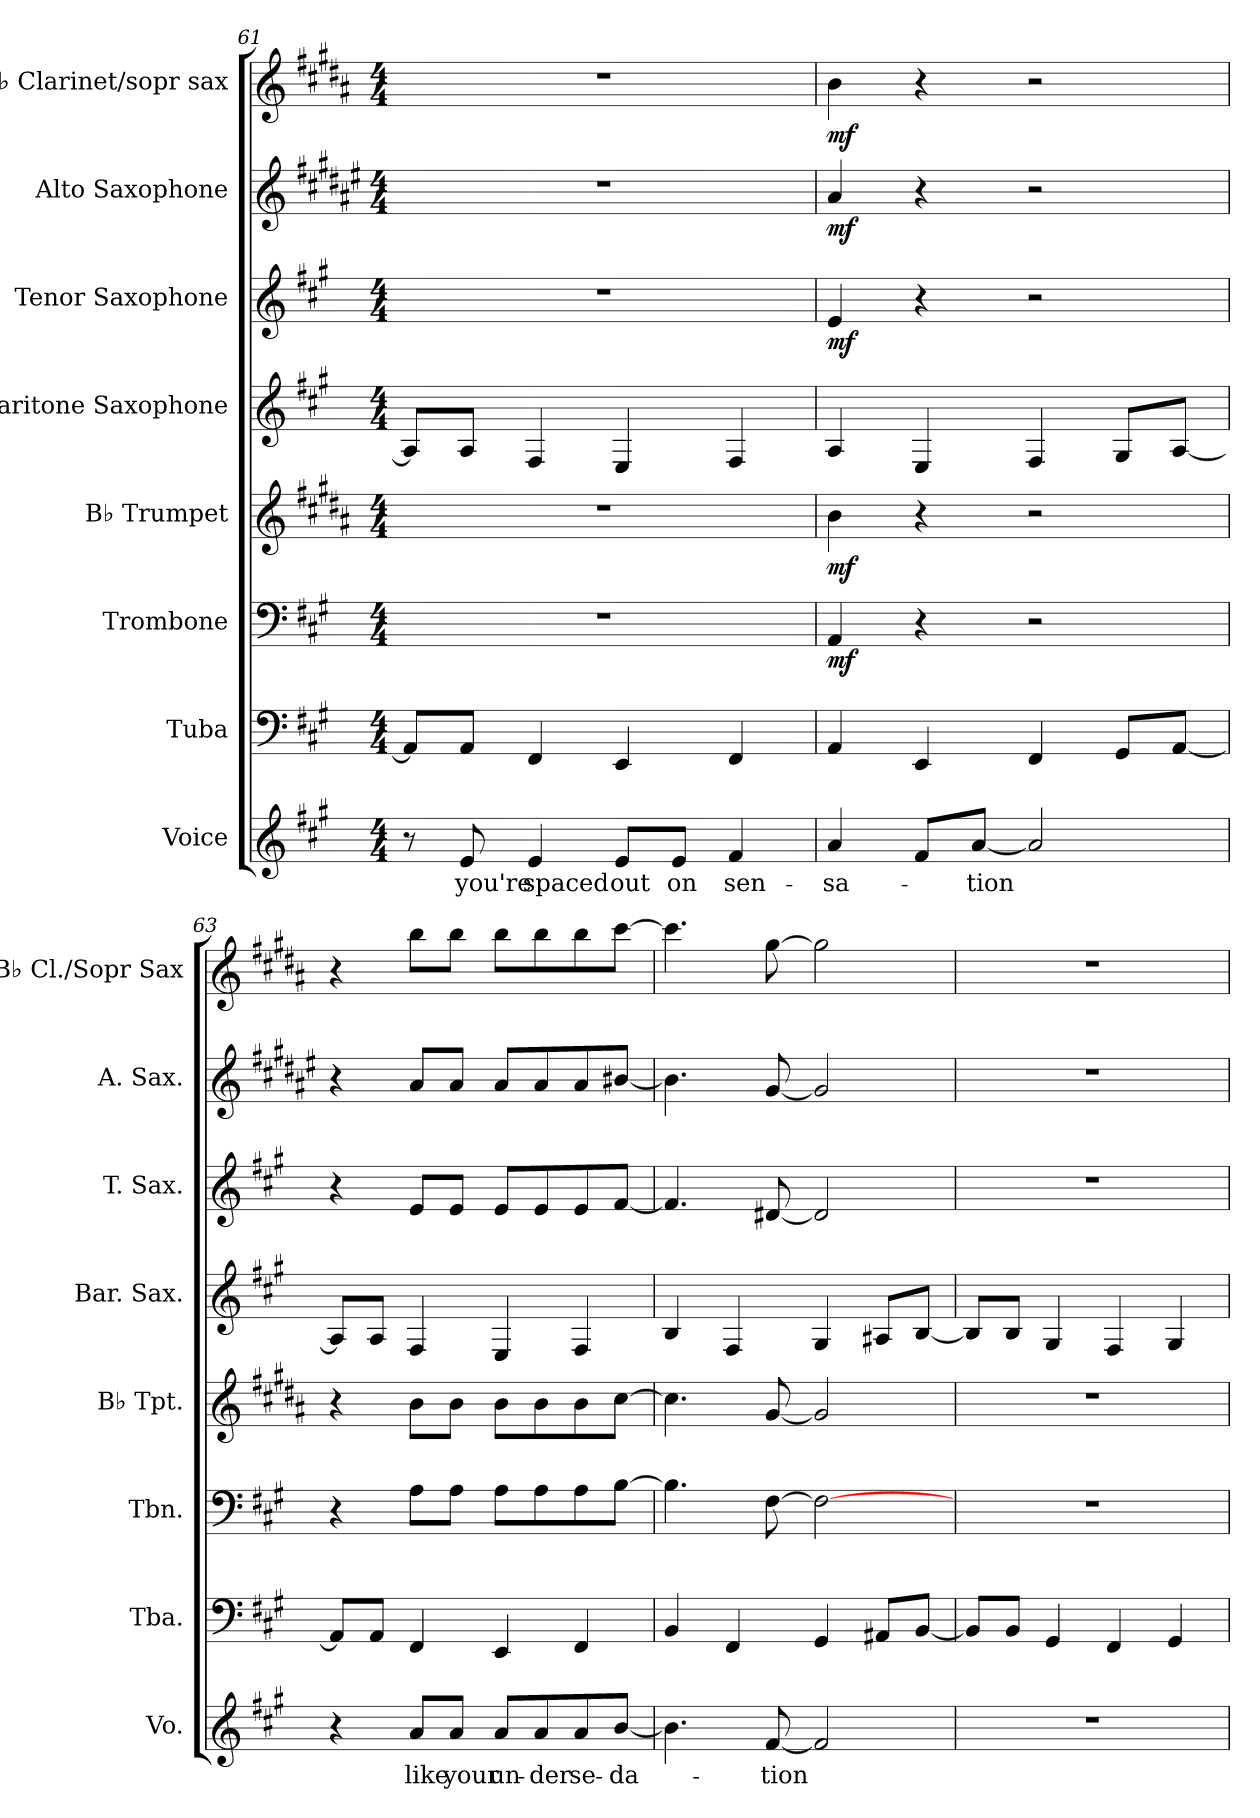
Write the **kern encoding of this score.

**kern	**text	**kern	**kern	**dynam	**kern	**dynam	**kern	**kern	**dynam	**kern	**dynam	**kern	**dynam
*part8	*part8	*part7	*part6	*part6	*part5	*part5	*part4	*part3	*part3	*part2	*part2	*part1	*part1
*staff8	*staff8	*staff7	*staff6	*staff6	*staff5	*staff5	*staff4	*staff3	*staff3	*staff2	*staff2	*staff1	*staff1
*I"Voice	*	*I"Tuba	*I"Trombone	*	*I"B♭ Trumpet	*	*I"Baritone Saxophone	*I"Tenor Saxophone	*	*I"Alto Saxophone	*	*I"B♭ Clarinet/sopr sax	*
*I'Vo.	*	*I'Tba.	*I'Tbn.	*	*I'B♭ Tpt.	*	*I'Bar. Sax.	*I'T. Sax.	*	*I'A. Sax.	*	*I'B♭ Cl./Sopr Sax	*
!!LO:PB:g=z
*clefG2	*	*clefF4	*clefF4	*	*clefG2	*	*clefG2	*clefG2	*	*clefG2	*	*clefG2	*
*	*	*	*	*	*ITrd1c2	*	*ITrd12c21	*ITrd8c14	*	*ITrd5c9	*	*ITrd1c2	*
*k[f#c#g#]	*	*k[f#c#g#]	*k[f#c#g#]	*	*k[f#c#g#]	*	*k[f#c#g#]	*k[f#c#g#]	*	*k[f#c#g#]	*	*k[f#c#g#]	*
*M4/4	*	*M4/4	*M4/4	*	*M4/4	*	*M4/4	*M4/4	*	*M4/4	*	*M4/4	*
=61	=61	=61	=61	=61	=61	=61	=61	=61	=61	=61	=61	=61	=61
8r	.	8AA/L]	1r	.	1r	.	8AA/L]	1r	.	1r	.	1r	.
!	!LO:LY:b	!	!	!	!	!	!	!	!	!	!	!	!
8e/	you're	8AA/J	.	.	.	.	8AA/J	.	.	.	.	.	.
!	!LO:LY:b	!	!	!	!	!	!	!	!	!	!	!	!
4e/	spaced	4FF#/	.	.	.	.	4FF#/	.	.	.	.	.	.
!	!LO:LY:b	!	!	!	!	!	!	!	!	!	!	!	!
8e/L	out	4EE/	.	.	.	.	4EE/	.	.	.	.	.	.
!	!LO:LY:b	!	!	!	!	!	!	!	!	!	!	!	!
8e/J	on	.	.	.	.	.	.	.	.	.	.	.	.
!	!LO:LY:b	!	!	!	!	!	!	!	!	!	!	!	!
4f#/	sen-	4FF#/	.	.	.	.	4FF#/	.	.	.	.	.	.
=62	=62	=62	=62	=62	=62	=62	=62	=62	=62	=62	=62	=62	=62
!	!LO:LY:b	!	!	!LO:DY:b	!	!LO:DY:b	!	!	!LO:DY:b	!	!LO:DY:b	!	!LO:DY:b
4a/	-sa-	4AA/	4AA/	mf	4a\	mf	4AA/	4E/	mf	4c#/	mf	4a\	mf
8f#/L	.	4EE/	4r	.	4r	.	4EE/	4r	.	4r	.	4r	.
!	!LO:LY:b	!	!	!	!	!	!	!	!	!	!	!	!
[8a/J	-tion	.	.	.	.	.	.	.	.	.	.	.	.
2a/]	.	4FF#/	2r	.	2r	.	4FF#/	2r	.	2r	.	2r	.
.	.	8GG#/L	.	.	.	.	8GG#/L	.	.	.	.	.	.
.	.	[8AA/J	.	.	.	.	[8AA/J	.	.	.	.	.	.
=63	=63	=63	=63	=63	=63	=63	=63	=63	=63	=63	=63	=63	=63
4r	.	8AA/L]	4r	.	4r	.	8AA/L]	4r	.	4r	.	4r	.
.	.	8AA/J	.	.	.	.	8AA/J	.	.	.	.	.	.
!	!LO:LY:b	!	!	!	!	!	!	!	!	!	!	!	!
8a/L	like	4FF#/	8A\L	.	8a\L	.	4FF#/	8E/L	.	8c#/L	.	8aa\L	.
!	!LO:LY:b	!	!	!	!	!	!	!	!	!	!	!	!
8a/J	your	.	8A\J	.	8a\J	.	.	8E/J	.	8c#/J	.	8aa\J	.
!	!LO:LY:b	!	!	!	!	!	!	!	!	!	!	!	!
8a/L	un-	4EE/	8A\L	.	8a\L	.	4EE/	8E/L	.	8c#/L	.	8aa\L	.
!	!LO:LY:b	!	!	!	!	!	!	!	!	!	!	!	!
8a/	-der	.	8A\	.	8a\	.	.	8E/	.	8c#/	.	8aa\	.
!	!LO:LY:b	!	!	!	!	!	!	!	!	!	!	!	!
8a/	se-	4FF#/	8A\	.	8a\	.	4FF#/	8E/	.	8c#/	.	8aa\	.
!	!LO:LY:b	!	!	!	!	!	!	!	!	!	!	!	!
[8b/J	-da-	.	[8B\J	.	[8b\J	.	.	[8F#/J	.	[8d#X/J	.	[8bb\J	.
!!LO:PB:g=z
=64	=64	=64	=64	=64	=64	=64	=64	=64	=64	=64	=64	=64	=64
4.b\]	.	4BB/	4.B\]	.	4.b\]	.	4BB/	4.F#/]	.	4.d#\]	.	4.bb\]	.
.	.	4FF#/	.	.	.	.	4FF#/	.	.	.	.	.	.
!	!LO:LY:b	!	!	!	!	!	!	!	!	!	!	!	!
[8f#/	-tion	.	[8F#\	.	[8f#/	.	.	[8D#X/	.	[8B/	.	[8ff#\	.
2f#/]	.	4GG#/	2F#\_	.	2f#/]	.	4GG#/	2D#/]	.	2B/]	.	2ff#\]	.
.	.	8AA#X/L	.	.	.	.	8AA#X/L	.	.	.	.	.	.
.	.	[8BB/J	.	.	.	.	[8BB/J	.	.	.	.	.	.
=65	=65	=65	=65	=65	=65	=65	=65	=65	=65	=65	=65	=65	=65
1r	.	8BB/L]	1r	.	1r	.	8BB/L]	1r	.	1r	.	1r	.
.	.	8BB/J	.	.	.	.	8BB/J	.	.	.	.	.	.
.	.	4GG#/	.	.	.	.	4GG#/	.	.	.	.	.	.
.	.	4FF#/	.	.	.	.	4FF#/	.	.	.	.	.	.
.	.	4GG#/	.	.	.	.	4GG#/	.	.	.	.	.	.
=	=	=	=	=	=	=	=	=	=	=	=	=	=
*-	*-	*-	*-	*-	*-	*-	*-	*-	*-	*-	*-	*-	*-
